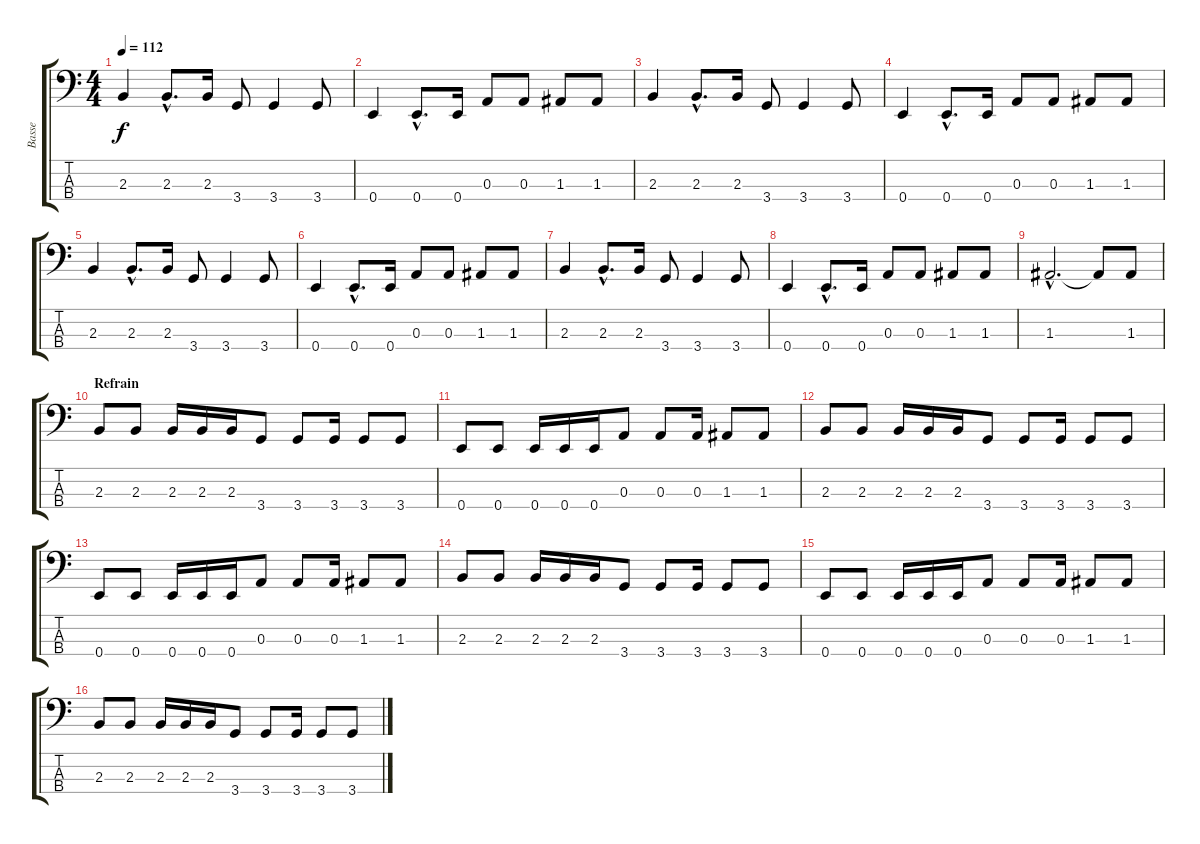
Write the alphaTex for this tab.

\track ("Basse" "Basse") {instrument electricbassfinger}
\staff {score tabs}
\tuning (G2 D2 A1 E1) {hide}
\ts (4 4)
\tempo 112
\clef f4
\ks c
2.3.4{dy f} 2.3{hac}.8{d} 2.3.16 3.4.8 3.4.4 3.4.8 |
0.4.4 0.4{hac}.8{d} 0.4.16 0.3.8 0.3.8 1.3.8 1.3.8 |
2.3.4 2.3{hac}.8{d} 2.3.16 3.4.8 3.4.4 3.4.8 |
0.4.4 0.4{hac}.8{d} 0.4.16 0.3.8 0.3.8 1.3.8 1.3.8 |
2.3.4 2.3{hac}.8{d} 2.3.16 3.4.8 3.4.4 3.4.8 |
0.4.4 0.4{hac}.8{d} 0.4.16 0.3.8 0.3.8 1.3.8 1.3.8 |
2.3.4 2.3{hac}.8{d} 2.3.16 3.4.8 3.4.4 3.4.8 |
0.4.4 0.4{hac}.8{d} 0.4.16 0.3.8 0.3.8 1.3.8 1.3.8 |
1.3{hac}.2{d} 1.3{t}.8 1.3.8 |
\section ("" "Refrain")
2.3.8 2.3.8 2.3.16 2.3.16 2.3.16 3.4.8 3.4.8 3.4.16 3.4.8 3.4.8 |
0.4.8 0.4.8 0.4.16 0.4.16 0.4.16 0.3.8 0.3.8 0.3.16 1.3.8 1.3.8 |
2.3.8 2.3.8 2.3.16 2.3.16 2.3.16 3.4.8 3.4.8 3.4.16 3.4.8 3.4.8 |
0.4.8 0.4.8 0.4.16 0.4.16 0.4.16 0.3.8 0.3.8 0.3.16 1.3.8 1.3.8 |
2.3.8 2.3.8 2.3.16 2.3.16 2.3.16 3.4.8 3.4.8 3.4.16 3.4.8 3.4.8 |
0.4.8 0.4.8 0.4.16 0.4.16 0.4.16 0.3.8 0.3.8 0.3.16 1.3.8 1.3.8 |
2.3.8 2.3.8 2.3.16 2.3.16 2.3.16 3.4.8 3.4.8 3.4.16 3.4.8 3.4.8
